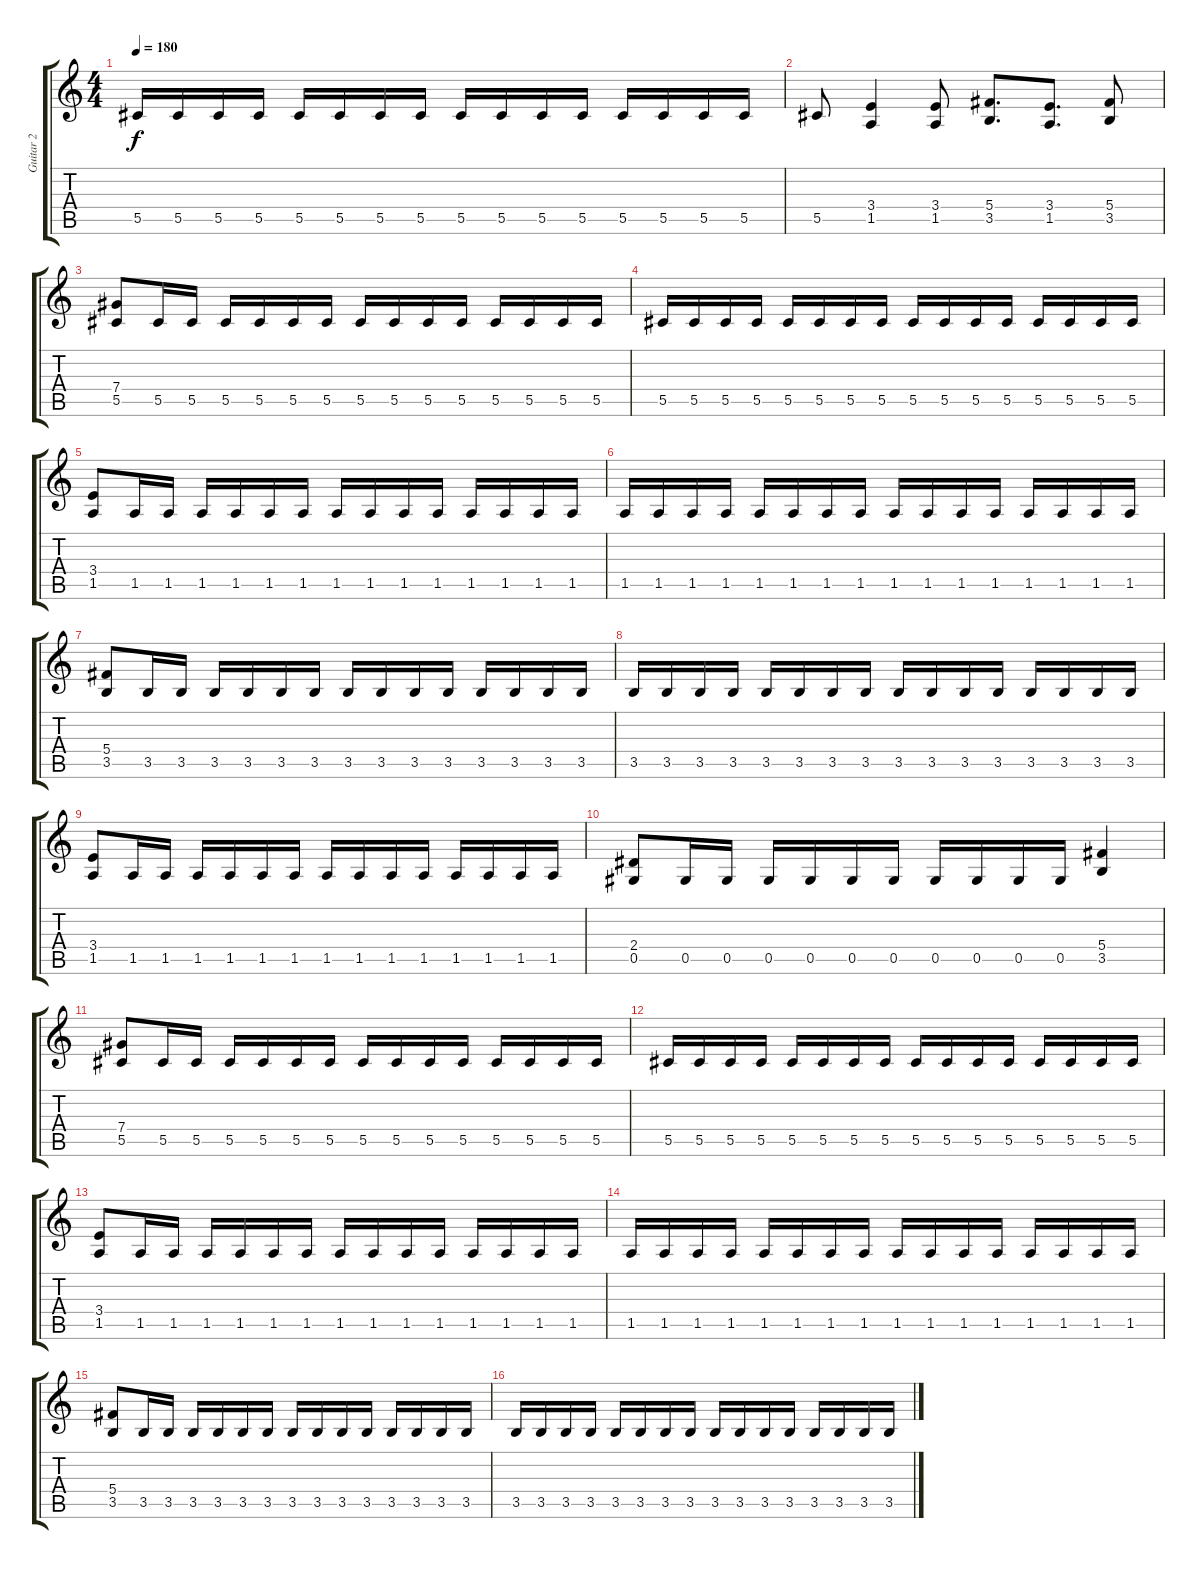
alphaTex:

\track ("Guitar 2" "Guitar 2") {instrument distortionguitar}
\staff {score tabs}
\tuning (Eb4 Bb3 Gb3 Db3 Ab2 Eb2) {hide}
\ts (4 4)
\tempo 180
\clef g2
\ks c
5.5.16{dy f} 5.5.16 5.5.16 5.5.16 5.5.16 5.5.16 5.5.16 5.5.16 5.5.16 5.5.16 5.5.16 5.5.16 5.5.16 5.5.16 5.5.16 5.5.16 |
5.5.8 (3.4 1.5).4 (3.4 1.5).8 (5.4 3.5).8{d} (3.4 1.5).8{d} (5.4 3.5).8 |
(7.4 5.5).8 5.5.16 5.5.16 5.5.16 5.5.16 5.5.16 5.5.16 5.5.16 5.5.16 5.5.16 5.5.16 5.5.16 5.5.16 5.5.16 5.5.16 |
5.5.16 5.5.16 5.5.16 5.5.16 5.5.16 5.5.16 5.5.16 5.5.16 5.5.16 5.5.16 5.5.16 5.5.16 5.5.16 5.5.16 5.5.16 5.5.16 |
(3.4 1.5).8 1.5.16 1.5.16 1.5.16 1.5.16 1.5.16 1.5.16 1.5.16 1.5.16 1.5.16 1.5.16 1.5.16 1.5.16 1.5.16 1.5.16 |
1.5.16 1.5.16 1.5.16 1.5.16 1.5.16 1.5.16 1.5.16 1.5.16 1.5.16 1.5.16 1.5.16 1.5.16 1.5.16 1.5.16 1.5.16 1.5.16 |
(5.4 3.5).8 3.5.16 3.5.16 3.5.16 3.5.16 3.5.16 3.5.16 3.5.16 3.5.16 3.5.16 3.5.16 3.5.16 3.5.16 3.5.16 3.5.16 |
3.5.16 3.5.16 3.5.16 3.5.16 3.5.16 3.5.16 3.5.16 3.5.16 3.5.16 3.5.16 3.5.16 3.5.16 3.5.16 3.5.16 3.5.16 3.5.16 |
(3.4 1.5).8 1.5.16 1.5.16 1.5.16 1.5.16 1.5.16 1.5.16 1.5.16 1.5.16 1.5.16 1.5.16 1.5.16 1.5.16 1.5.16 1.5.16 |
(2.4 0.5).8 0.5.16 0.5.16 0.5.16 0.5.16 0.5.16 0.5.16 0.5.16 0.5.16 0.5.16 0.5.16 (5.4 3.5).4 |
(7.4 5.5).8 5.5.16 5.5.16 5.5.16 5.5.16 5.5.16 5.5.16 5.5.16 5.5.16 5.5.16 5.5.16 5.5.16 5.5.16 5.5.16 5.5.16 |
5.5.16 5.5.16 5.5.16 5.5.16 5.5.16 5.5.16 5.5.16 5.5.16 5.5.16 5.5.16 5.5.16 5.5.16 5.5.16 5.5.16 5.5.16 5.5.16 |
(3.4 1.5).8 1.5.16 1.5.16 1.5.16 1.5.16 1.5.16 1.5.16 1.5.16 1.5.16 1.5.16 1.5.16 1.5.16 1.5.16 1.5.16 1.5.16 |
1.5.16 1.5.16 1.5.16 1.5.16 1.5.16 1.5.16 1.5.16 1.5.16 1.5.16 1.5.16 1.5.16 1.5.16 1.5.16 1.5.16 1.5.16 1.5.16 |
(5.4 3.5).8 3.5.16 3.5.16 3.5.16 3.5.16 3.5.16 3.5.16 3.5.16 3.5.16 3.5.16 3.5.16 3.5.16 3.5.16 3.5.16 3.5.16 |
3.5.16 3.5.16 3.5.16 3.5.16 3.5.16 3.5.16 3.5.16 3.5.16 3.5.16 3.5.16 3.5.16 3.5.16 3.5.16 3.5.16 3.5.16 3.5.16
